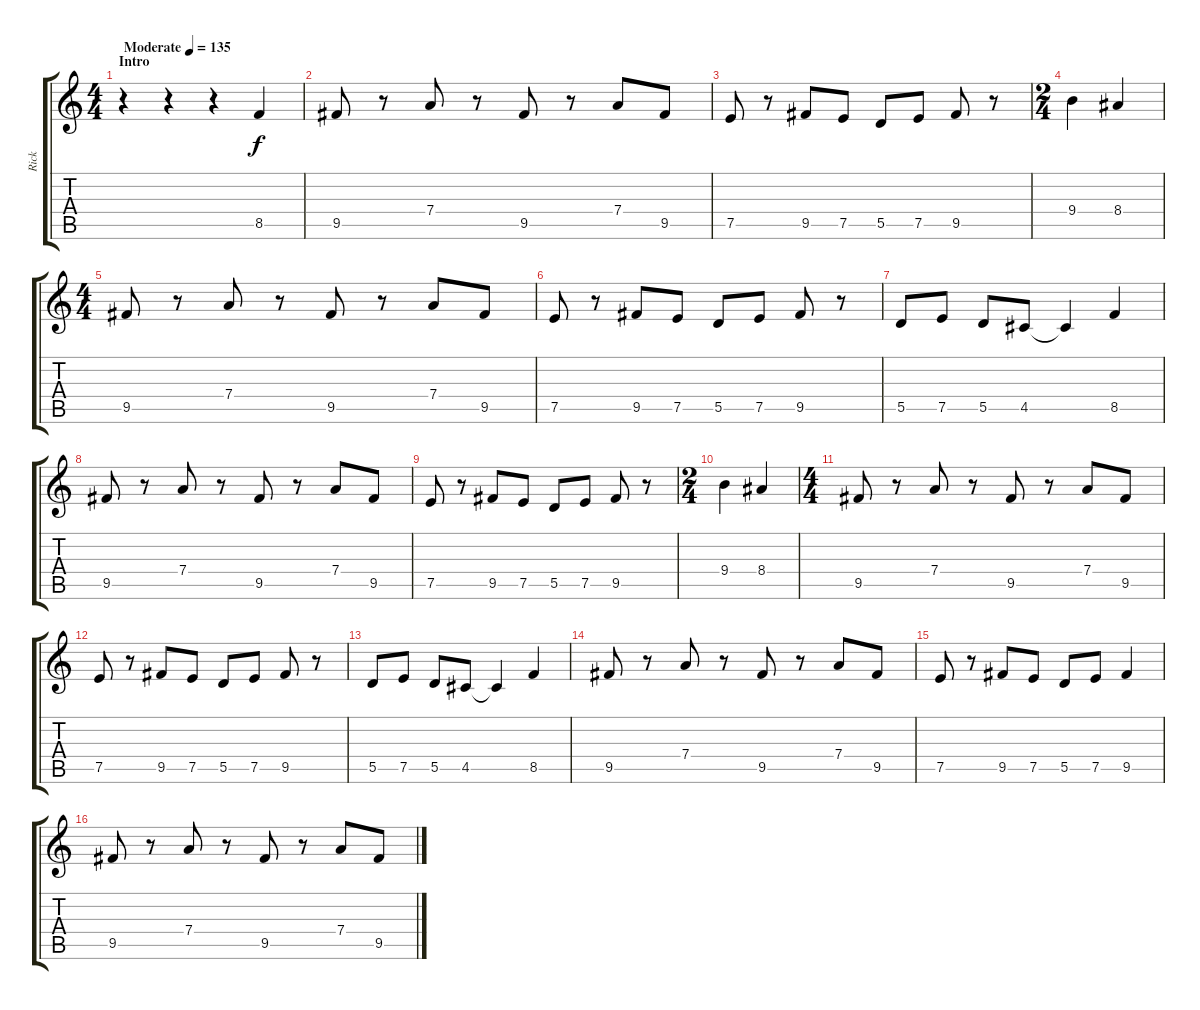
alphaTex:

\track ("Rick" "Rick") {instrument distortionguitar}
\staff {score tabs}
\tuning (E4 B3 G3 D3 A2 E2) {hide}
\ts (4 4)
\section ("" "Intro")
\tempo (135 "Moderate")
\tempo 145
\tempo (135 "Moderate")
\clef g2
\ks c
r.4{dy f instrument distortionguitar} r.4 r.4 8.5.4 |
9.5.8 r.8 7.4.8 r.8 9.5.8 r.8 7.4.8 9.5.8 |
7.5.8 r.8 9.5.8 7.5.8 5.5.8 7.5.8 9.5.8 r.8 |
\ts (2 4)
9.4.4 8.4.4 |
\ts (4 4)
9.5.8 r.8 7.4.8 r.8 9.5.8 r.8 7.4.8 9.5.8 |
7.5.8 r.8 9.5.8 7.5.8 5.5.8 7.5.8 9.5.8 r.8 |
5.5.8 7.5.8 5.5.8 4.5.8 4.5{t}.4 8.5.4 |
9.5.8 r.8 7.4.8 r.8 9.5.8 r.8 7.4.8 9.5.8 |
7.5.8 r.8 9.5.8 7.5.8 5.5.8 7.5.8 9.5.8 r.8 |
\ts (2 4)
9.4.4 8.4.4 |
\ts (4 4)
9.5.8 r.8 7.4.8 r.8 9.5.8 r.8 7.4.8 9.5.8 |
7.5.8 r.8 9.5.8 7.5.8 5.5.8 7.5.8 9.5.8 r.8 |
5.5.8 7.5.8 5.5.8 4.5.8 4.5{t}.4 8.5.4 |
9.5.8 r.8 7.4.8 r.8 9.5.8 r.8 7.4.8 9.5.8 |
7.5.8 r.8 9.5.8 7.5.8 5.5.8 7.5.8 9.5.4 |
9.5.8 r.8 7.4.8 r.8 9.5.8 r.8 7.4.8 9.5.8
